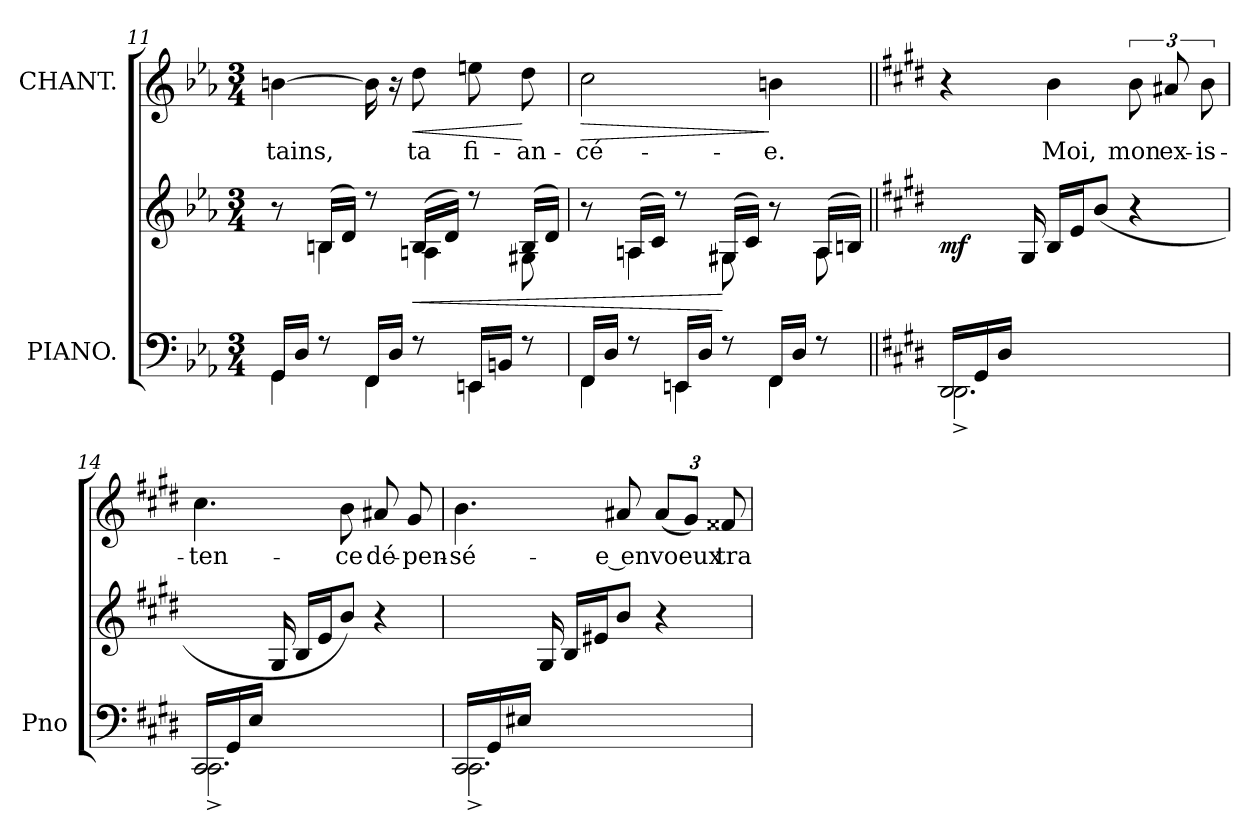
**kern	**kern	**dynam	**kern	**text	**dynam
*part2	*part2	*part2	*part1	*part1	*part1
*staff3	*staff2	*staff2/3	*staff1	*staff1	*staff1
*I"PIANO.	*	*	*I"CHANT.	*	*
*I'Pno	*	*	*	*	*
*clefF4	*clefG2	*	*clefG2	*	*
*k[b-e-a-]	*k[b-e-a-]	*	*k[b-e-a-]	*	*
*M3/4	*M3/4	*	*M3/4	*	*
=11	=11	=11	=11	=11	=11
*^	*^	*	*	*	*
!	!	!	!	!	!	!LO:LY:b	!
16GG/LL	4GG\	8r	8ryy	.	[4bn\	-tains,	.
16D/JJ	.	.	.	.	.	.	.
8r	.	(<16Bn/LL	4B\	.	.	.	.
.	.	16d/JJ)	.	.	.	.	.
16FF/LL	4FF\	8r	.	.	16b\]	.	.
16D/JJ	.	.	.	.	16r	.	.
!	!	!	!	!LO:HP:b	!	!LO:LY:b	!LO:HP:b
8r	.	(<16B/LL	4An\	<	8dd\	ta	<
.	.	16d/JJ)	.	.	.	.	.
!	!	!	!	!	!	!LO:LY:b	!
16EEn/LL	4EE\	8r	.	.	8een\	fi-	.
16BBn/JJ	.	.	.	.	.	.	.
!	!	!	!	!	!	!LO:LY:b	!
8r	.	(<16B/LL	8G#X\	.	8dd\	-an-	[
.	.	16d/JJ)	.	.	.	.	.
!!LO:LB:g=z
=12	=12	=12	=12	=12	=12	=12	=12
!	!	!	!	!	!	!LO:LY:b	!LO:HP:b
16FF/LL	4FF\	8r	8ryy	.	2cc\	-cé-	>
16D/JJ	.	.	.	.	.	.	.
8r	.	(<16An/LL	4A\	.	.	.	.
.	.	16c/JJ)	.	.	.	.	.
16EEn/LL	4EE\	8r	.	.	.	.	.
16D/JJ	.	.	.	.	.	.	.
8r	.	(<16G#X/LL	8G#\	[	.	.	.
.	.	16c/JJ)	.	.	.	.	.
!	!	!	!	!	!	!LO:LY:b	!
16FF/LL	4FF\	8r	8ryy	.	4bn\	-e.	]
16D/JJ	.	.	.	.	.	.	.
8r	.	(<16A/LL	8A\	.	.	.	.
.	.	16Bn/JJ)	.	.	.	.	.
*	*	*v	*v	*	*	*	*
=13||	=13||	=13||	=13||	=13||	=13||	=13||
*k[f#c#g#d#]	*	*k[f#c#g#d#]	*	*k[f#c#g#d#]	*	*
!LO:N:head=open	!	!	!LO:DY:b	!	!	!
16DD#/LL	(2.DD#^\	8.ryy	mf	4r	.	.
16GG#/	.	.	.	.	.	.
16D#/JJ	.	.	.	.	.	.
16ryy	.	16G#/	.	.	.	.
!	!	!	!	!	!LO:LY:b	!
4.ryy	.	16B/LL	.	4b\	Moi,	.
.	.	16e/J	.	.	.	.
.	.	(8b/J	.	.	.	.
!	!	!	!	!	!LO:LY:b	!
.	.	4r	.	12b\	mon	.
!	!	!	!	!	!LO:LY:b	!
.	.	.	.	12a#X/	ex-	.
8ryy	.	.	.	.	.	.
!	!	!	!	!	!LO:LY:b	!
.	.	.	.	12b\	-is-	.
=14	=14	=14	=14	=14	=14	=14
!LO:N:head=open	!	!	!	!	!LO:LY:b	!
16CC#/LL	(2.CC#^\	8.ryy	.	4.cc#\	-ten-	.
16GG#/	.	.	.	.	.	.
16E/JJ	.	.	.	.	.	.
16ryy	.	16G#/	.	.	.	.
4.ryy	.	16B/LL	.	.	.	.
.	.	16e/J	.	.	.	.
!	!	!	!	!	!LO:LY:b	!
.	.	8b/J)	.	8b\	-ce	.
!	!	!	!	!	!LO:LY:b	!
.	.	4r	.	8a#X/	dé-	.
!	!	!	!	!	!LO:LY:b	!
8ryy	.	.	.	8g#/	-pen-	.
!!LO:LB:g=z
=15	=15	=15	=15	=15	=15	=15
!LO:N:head=open	!	!	!	!	!LO:LY:b	!
16CC#/LL	2.CC#^\	8.ryy	.	4.b\	-sé-	.
16GG#/	.	.	.	.	.	.
16E#X/JJ	.	.	.	.	.	.
16ryy	.	16G#/	.	.	.	.
4.ryy	.	16B/LL	.	.	.	.
.	.	16e#X/J	.	.	.	.
!	!	!	!	!	!LO:LY:b	!
.	.	8b/J)	.	8a#X/	-e en	.
*	*	*	*	*Xbrackettup	*	*
!	!	!	!	!	!LO:LY:b	!
.	.	4r	.	(12a#/L	voeux	.
.	.	.	.	12g#/J)	.	.
8ryy	.	.	.	.	.	.
!	!	!	!	!	!LO:LY:b	!
.	.	.	.	12f##X/	tra-	.
*v	*v	*	*	*	*	*
=	=	=	=	=	=
*-	*-	*-	*-	*-	*-
